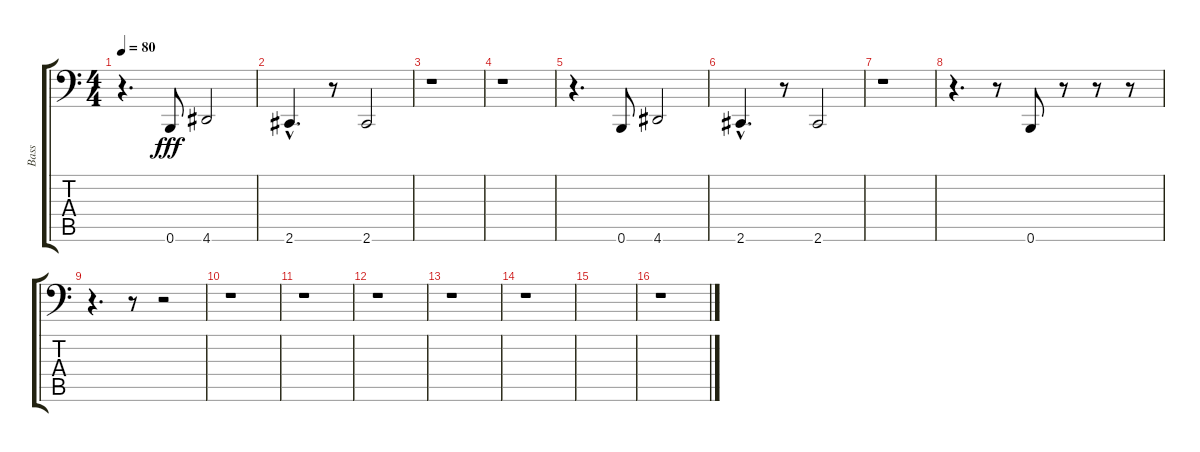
\track ("Bass" "Bass") {instrument electricbasspick}
\staff {score tabs}
\tuning (C3 G2 D2 A1 E1 B0) {hide}
\ts (4 4)
\tempo 80
\clef f4
\ks c
r.4{d dy fff} 0.6.8 4.6.2 |
2.6{hac}.4{d} r.8 2.6.2 |
r.1 |
r.1 |
r.4{d} 0.6.8 4.6.2 |
2.6{hac}.4{d} r.8 2.6.2 |
r.1 |
r.4{d} r.8 0.6.8 r.8 r.8 r.8 |
r.4{d} r.8 r.2 |
r.1 |
r.1 |
r.1 |
r.1 |
r.1 |
|
r.1
